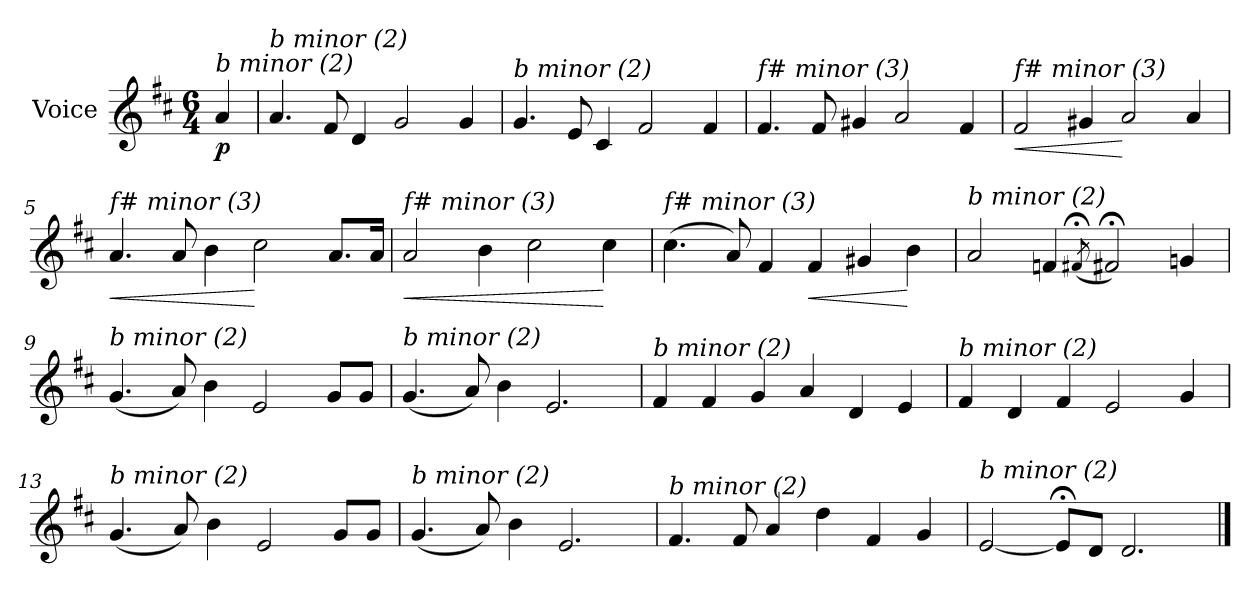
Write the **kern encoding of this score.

**kern	**dynam
*part1	*part1
*staff1	*staff1
*I"Voice	*
*I'V	*
*clefG2	*
*k[f#c#]	*
*M6/4	*
=	=
!LO:TX:i:t=b minor (2)	!
!	!LO:DY:b
4a/	p
=1	=1
!LO:TX:i:t=b minor (2)	!
4.a/	.
8f#/	.
4d/	.
2g/	.
4g/	.
=2	=2
!LO:TX:i:t=b minor (2)	!
4.g/	.
8e/	.
4c#/	.
2f#/	.
4f#/	.
=3	=3
!LO:TX:i:t=f# minor (3)	!
4.f#/	.
8f#/	.
4g#X/	.
2a/	.
4f#/	.
=4	=4
!LO:TX:i:t=f# minor (3)	!
!	!LO:HP:b
2f#/	<
4g#X/	.
2a/	[
4a/	.
=5	=5
!LO:TX:i:t=f# minor (3)	!
!	!LO:HP:b
4.a/	<
8a/	.
4b\	.
2cc#\	[
8.a/L	.
16a/Jk	.
!!LO:LB:g=z
=6	=6
!LO:TX:i:t=f# minor (3)	!
!	!LO:HP:b
2a/	<
4b\	.
2cc#\	.
4cc#\	[
=7	=7
!LO:TX:i:t=f# minor (3)	!
(>4.cc#\	.
8a/)	.
4f#/	.
!	!LO:HP:b
4f#/	<
4g#X/	.
4b\	[
=8	=8
!LO:TX:i:t=b minor (2)	!
2a/	.
4fni/	.
(<8qf#;</	.
2f#;</)	.
4gn/	.
=9	=9
!LO:TX:i:t=b minor (2)	!
(<4.g/	.
8a/)	.
4b\	.
2e/	.
8g/L	.
8g/J	.
=10	=10
!LO:TX:i:t=b minor (2)	!
(<4.g/	.
8a/)	.
4b\	.
2.e/	.
!!LO:LB:g=z
=11	=11
!LO:TX:i:t=b minor (2)	!
4f#/	.
4f#/	.
4g/	.
4a/	.
4d/	.
4e/	.
=12	=12
!LO:TX:i:t=b minor (2)	!
4f#/	.
4d/	.
4f#/	.
2e/	.
4g/	.
=13	=13
!LO:TX:i:t=b minor (2)	!
(<4.g/	.
8a/)	.
4b\	.
2e/	.
8g/L	.
8g/J	.
=14	=14
!LO:TX:i:t=b minor (2)	!
(<4.g/	.
8a/)	.
4b\	.
2.e/	.
=15	=15
!LO:TX:i:t=b minor (2)	!
4.f#/	.
8f#/	.
4a/	.
4dd\	.
4f#/	.
4g/	.
!!LO:LB:g=z
=16	=16
!LO:TX:i:t=b minor (2)	!
[2e/	.
8e;</L]	.
8d/J	.
2.d/	.
==	==
*-	*-
